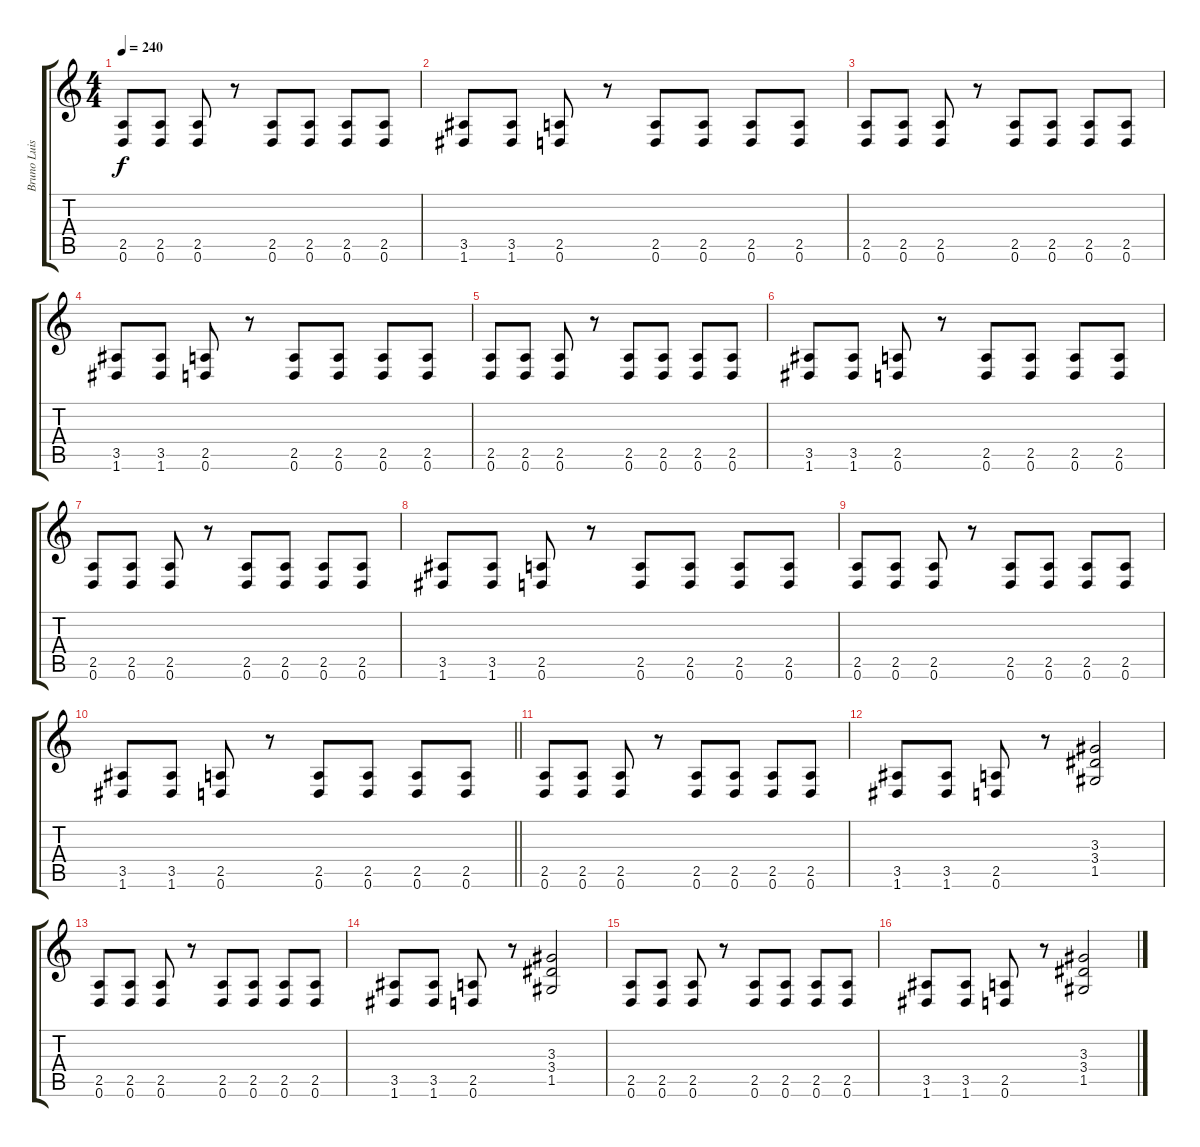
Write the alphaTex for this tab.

\track ("Bruno Luis" "Bruno Luis") {instrument distortionguitar}
\staff {score tabs}
\tuning (D4 A3 F3 C3 G2 D2) {hide}
\ts (4 4)
\tempo 240
\clef g2
\ks c
(2.5 0.6).8{dy f} (2.5 0.6).8 (2.5 0.6).8 r.8 (2.5 0.6).8 (2.5 0.6).8 (2.5 0.6).8 (2.5 0.6).8 |
(3.5 1.6).8 (3.5 1.6).8 (2.5 0.6).8 r.8 (2.5 0.6).8 (2.5 0.6).8 (2.5 0.6).8 (2.5 0.6).8 |
(2.5 0.6).8 (2.5 0.6).8 (2.5 0.6).8 r.8 (2.5 0.6).8 (2.5 0.6).8 (2.5 0.6).8 (2.5 0.6).8 |
(3.5 1.6).8 (3.5 1.6).8 (2.5 0.6).8 r.8 (2.5 0.6).8 (2.5 0.6).8 (2.5 0.6).8 (2.5 0.6).8 |
(2.5 0.6).8 (2.5 0.6).8 (2.5 0.6).8 r.8 (2.5 0.6).8 (2.5 0.6).8 (2.5 0.6).8 (2.5 0.6).8 |
(3.5 1.6).8 (3.5 1.6).8 (2.5 0.6).8 r.8 (2.5 0.6).8 (2.5 0.6).8 (2.5 0.6).8 (2.5 0.6).8 |
(2.5 0.6).8 (2.5 0.6).8 (2.5 0.6).8 r.8 (2.5 0.6).8 (2.5 0.6).8 (2.5 0.6).8 (2.5 0.6).8 |
(3.5 1.6).8 (3.5 1.6).8 (2.5 0.6).8 r.8 (2.5 0.6).8 (2.5 0.6).8 (2.5 0.6).8 (2.5 0.6).8 |
(2.5 0.6).8 (2.5 0.6).8 (2.5 0.6).8 r.8 (2.5 0.6).8 (2.5 0.6).8 (2.5 0.6).8 (2.5 0.6).8 |
\barLineRight lightlight
(3.5 1.6).8 (3.5 1.6).8 (2.5 0.6).8 r.8 (2.5 0.6).8 (2.5 0.6).8 (2.5 0.6).8 (2.5 0.6).8 |
(2.5 0.6).8 (2.5 0.6).8 (2.5 0.6).8 r.8 (2.5 0.6).8 (2.5 0.6).8 (2.5 0.6).8 (2.5 0.6).8 |
(3.5 1.6).8 (3.5 1.6).8 (2.5 0.6).8 r.8 (3.3 3.4 1.5).2 |
(2.5 0.6).8 (2.5 0.6).8 (2.5 0.6).8 r.8 (2.5 0.6).8 (2.5 0.6).8 (2.5 0.6).8 (2.5 0.6).8 |
(3.5 1.6).8 (3.5 1.6).8 (2.5 0.6).8 r.8 (3.3 3.4 1.5).2 |
(2.5 0.6).8 (2.5 0.6).8 (2.5 0.6).8 r.8 (2.5 0.6).8 (2.5 0.6).8 (2.5 0.6).8 (2.5 0.6).8 |
(3.5 1.6).8 (3.5 1.6).8 (2.5 0.6).8 r.8 (3.3 3.4 1.5).2
